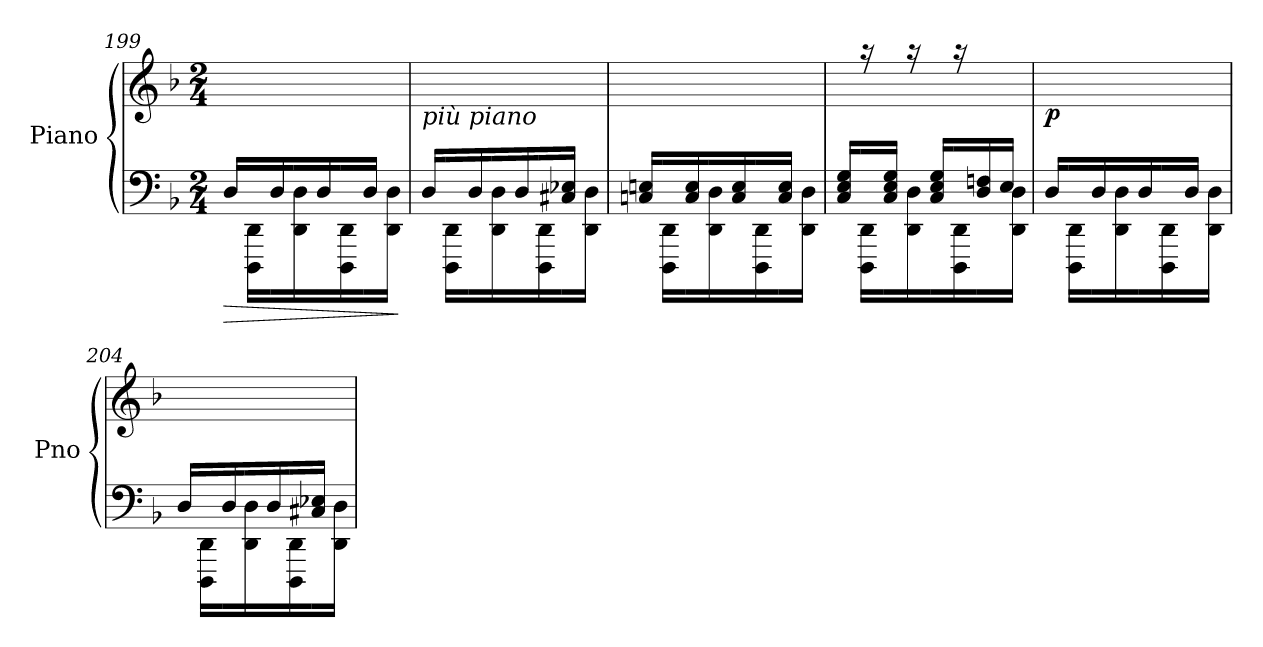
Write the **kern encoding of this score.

**kern	**kern	**dynam
*part1	*part1	*part1
*staff2	*staff1	*staff1/2
*I"Piano	*	*
*I'Pno	*	*
*clefF4	*clefG2	*
*k[b-]	*k[b-]	*
*M2/4	*M2/4	*
=199	=199	=199
!	!	!LO:HP:b=2
*^	*	*
16D/LL	16ryy	16ryy	>
16ryy	16DDD\ 16DD\LL	16ryy	.
16D/	16ryy	16ryy	.
16ryy	16DD\ 16D\	16ryy	.
16D/	16ryy	16ryy	.
16ryy	16DDD\ 16DD\	16ryy	.
16D/JJ	16ryy	16ryy	.
16ryy	16DD\ 16D\JJ	16ryy	.
*v	*v	*	*
.	.	]
=200	=200	=200
*^	*	*
!	!	!LO:TX:b:i:t=più piano	!
16D/LL	16ryy	16ryy	.
16ryy	16DDD\ 16DD\LL	16ryy	.
16D/	16ryy	16ryy	.
16ryy	16DD\ 16D\	16ryy	.
16D/	16ryy	16ryy	.
16ryy	16DDD\ 16DD\	16ryy	.
16C#X/ 16E-X/JJ	16ryy	16ryy	.
16ryy	16DD\ 16D\JJ	16ryy	.
=201	=201	=201	=201
16Cn/ 16En/LL	16ryy	16ryy	.
16ryy	16DDD\ 16DD\LL	16ryy	.
16C/ 16E/	16ryy	16ryy	.
16ryy	16DD\ 16D\	16ryy	.
16C/ 16E/	16ryy	16ryy	.
16ryy	16DDD\ 16DD\	16ryy	.
16C/ 16E/JJ	16ryy	16ryy	.
16ryy	16DD\ 16D\JJ	16ryy	.
=202	=202	=202	=202
16C/ 16E/ 16G/LL	16ryy	16ryy	.
16ryy	16DDD\ 16DD\LL	16raa	.
16C/ 16E/ 16G/JJ	16ryy	16ryy	.
16ryy	16DD\ 16D\	16raa	.
16C/ 16E/ 16G/LL	16ryy	16ryy	.
16ryy	16DDD\ 16DD\	16raa	.
16D/ 16Fn/	16ryy	8ryy	.
16E/JJ	16DD\ 16D\JJ	.	.
!!LO:LB:g=z
=203	=203	=203	=203
!	!	!	!LO:DY:b
16D/LL	16ryy	16ryy	p
16ryy	16DDD\ 16DD\LL	16ryy	.
16D/	16ryy	16ryy	.
16ryy	16DD\ 16D\	16ryy	.
16D/	16ryy	16ryy	.
16ryy	16DDD\ 16DD\	16ryy	.
16D/JJ	16ryy	16ryy	.
16ryy	16DD\ 16D\JJ	16ryy	.
=204	=204	=204	=204
16D/LL	16ryy	16ryy	.
16ryy	16DDD\ 16DD\LL	16ryy	.
16D/	16ryy	16ryy	.
16ryy	16DD\ 16D\	16ryy	.
16D/	16ryy	16ryy	.
16ryy	16DDD\ 16DD\	16ryy	.
16C#X/ 16E-X/JJ	16ryy	16ryy	.
16ryy	16DD\ 16D\JJ	16ryy	.
*v	*v	*	*
=	=	=
*-	*-	*-
